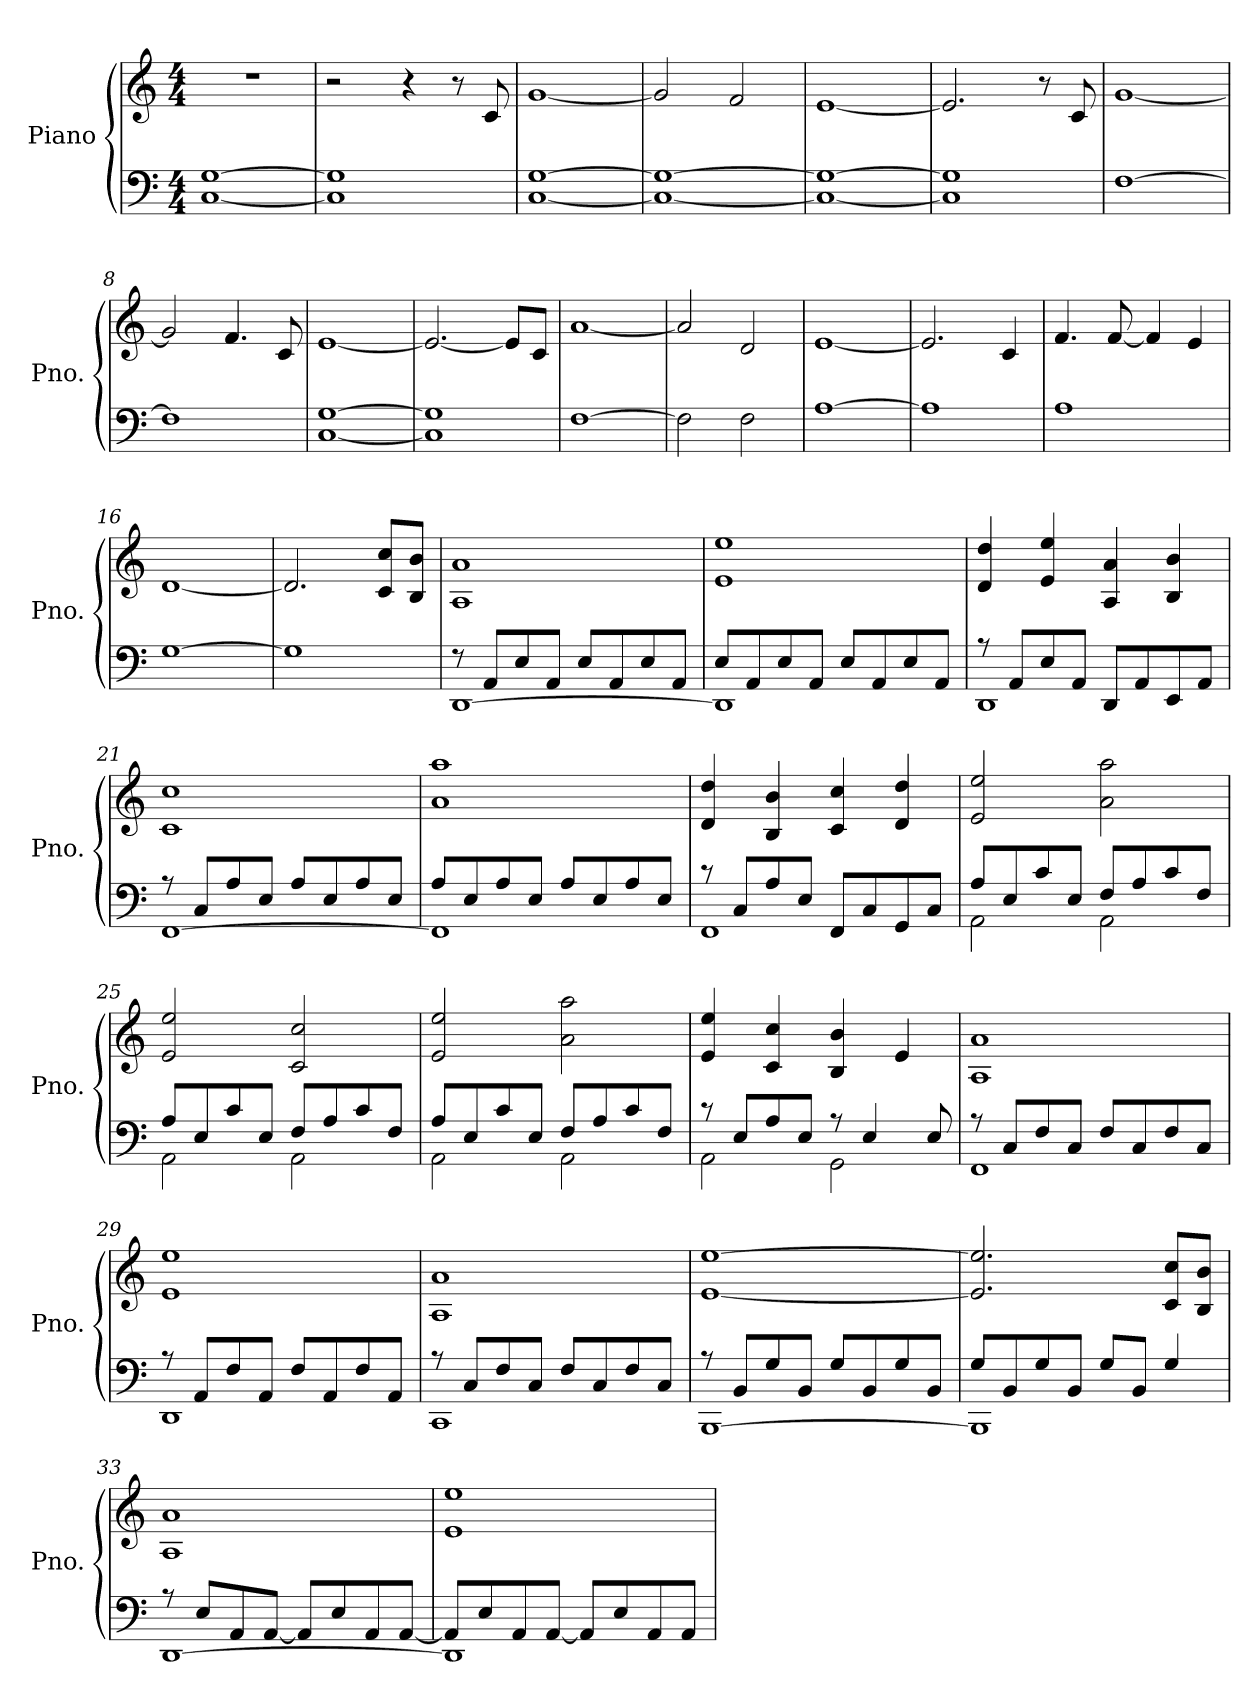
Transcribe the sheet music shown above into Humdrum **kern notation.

**kern	**kern
*part1	*part1
*staff2	*staff1
*I"Piano	*
*I'Pno.	*
*clefF4	*clefG2
*k[]	*k[]
*M4/4	*M4/4
*MM80	*MM80
=1	=1
[1C [1G	1r
=2	=2
1C] 1G]	2r
.	4r
.	8r
.	8c/
=3	=3
[1C [1G	[1g
=4	=4
1C_ 1G_	2g/]
.	2f/
=5	=5
1C_ 1G_	[1e
=6	=6
1C] 1G]	2.e/]
.	8r
.	8c/
!!LO:LB:g=z
=7	=7
[1F	[1g
=8	=8
1F]	2g/]
.	4.f/
.	8c/
=9	=9
[1C [1G	[1e
=10	=10
1C] 1G]	2.e/_
.	8e/L]
.	8c/J
=11	=11
[1F	[1a
=12	=12
2F\]	2a/]
2F\	2d/
!!LO:LB:g=z
=13	=13
[1A	[1e
=14	=14
1A]	2.e/]
.	4c/
=15	=15
1A	4.f/
.	[8f/
.	4f/]
.	4e/
=16	=16
[1G	[1d
=17	=17
1G]	2.d/]
.	8c/ 8cc/L
.	8B/ 8b/J
!!LO:LB:g=z
=18	=18
*^	*
[1DD	8rF	1A 1a
.	8AA/L	.
.	8E/	.
.	8AA/J	.
.	8E/L	.
.	8AA/	.
.	8E/	.
.	8AA/J	.
=19	=19	=19
1DD]	8E/L	1e 1ee
.	8AA/	.
.	8E/	.
.	8AA/J	.
.	8E/L	.
.	8AA/	.
.	8E/	.
.	8AA/J	.
=20	=20	=20
1DD	8rA	4d/ 4dd/
.	8AA/L	.
.	8E/	4e/ 4ee/
.	8AA/J	.
.	8DD/L	4A/ 4a/
.	8AA/	.
.	8EE/	4B/ 4b/
.	8AA/J	.
=21	=21	=21
[1FF	8rA	1c 1cc
.	8C/L	.
.	8A/	.
.	8E/J	.
.	8A/L	.
.	8E/	.
.	8A/	.
.	8E/J	.
!!LO:LB:g=z
=22	=22	=22
1FF]	8A/L	1a 1aa
.	8E/	.
.	8A/	.
.	8E/J	.
.	8A/L	.
.	8E/	.
.	8A/	.
.	8E/J	.
=23	=23	=23
1FF	8rc	4d/ 4dd/
.	8C/L	.
.	8A/	4B/ 4b/
.	8E/J	.
.	8FF/L	4c/ 4cc/
.	8C/	.
.	8GG/	4d/ 4dd/
.	8C/J	.
=24	=24	=24
2AA\	8A/L	2e/ 2ee/
.	8E/	.
.	8c/	.
.	8E/J	.
2AA\	8F/L	2a\ 2aa\
.	8A/	.
.	8c/	.
.	8F/J	.
!!LO:PB:g=z
=25	=25	=25
2AA\	8A/L	2e/ 2ee/
.	8E/	.
.	8c/	.
.	8E/J	.
2AA\	8F/L	2c/ 2cc/
.	8A/	.
.	8c/	.
.	8F/J	.
=26	=26	=26
2AA\	8A/L	2e/ 2ee/
.	8E/	.
.	8c/	.
.	8E/J	.
2AA\	8F/L	2a\ 2aa\
.	8A/	.
.	8c/	.
.	8F/J	.
=27	=27	=27
2AA\	8rc	4e/ 4ee/
.	8E/L	.
.	8A/	4c/ 4cc/
.	8E/J	.
2GG\	8rA	4B/ 4b/
.	4E/	.
.	.	4e/
.	8E/	.
!!LO:LB:g=z
=28	=28	=28
1FF	8rA	1A 1a
.	8C/L	.
.	8F/	.
.	8C/J	.
.	8F/L	.
.	8C/	.
.	8F/	.
.	8C/J	.
=29	=29	=29
1DD	8rA	1e 1ee
.	8AA/L	.
.	8F/	.
.	8AA/J	.
.	8F/L	.
.	8AA/	.
.	8F/	.
.	8AA/J	.
=30	=30	=30
1CC	8rA	1A 1a
.	8C/L	.
.	8F/	.
.	8C/J	.
.	8F/L	.
.	8C/	.
.	8F/	.
.	8C/J	.
!!LO:LB:g=z
=31	=31	=31
[1BBB	8rA	[1e [1ee
.	8BB/L	.
.	8G/	.
.	8BB/J	.
.	8G/L	.
.	8BB/	.
.	8G/	.
.	8BB/J	.
=32	=32	=32
1BBB]	8G/L	2.e/] 2.ee/]
.	8BB/	.
.	8G/	.
.	8BB/J	.
.	8G/L	.
.	8BB/J	.
.	4G/	8c/ 8cc/L
.	.	8B/ 8b/J
=33	=33	=33
[1DD	8rA	1A 1a
.	8E/L	.
.	8AA/	.
.	[8AA/J	.
.	8AA/L]	.
.	8E/	.
.	8AA/	.
.	[8AA/J	.
!!LO:LB:g=z
=34	=34	=34
1DD]	8AA/L]	1e 1ee
.	8E/	.
.	8AA/	.
.	[8AA/J	.
.	8AA/L]	.
.	8E/	.
.	8AA/	.
.	8AA/J	.
*v	*v	*
=	=
*-	*-
